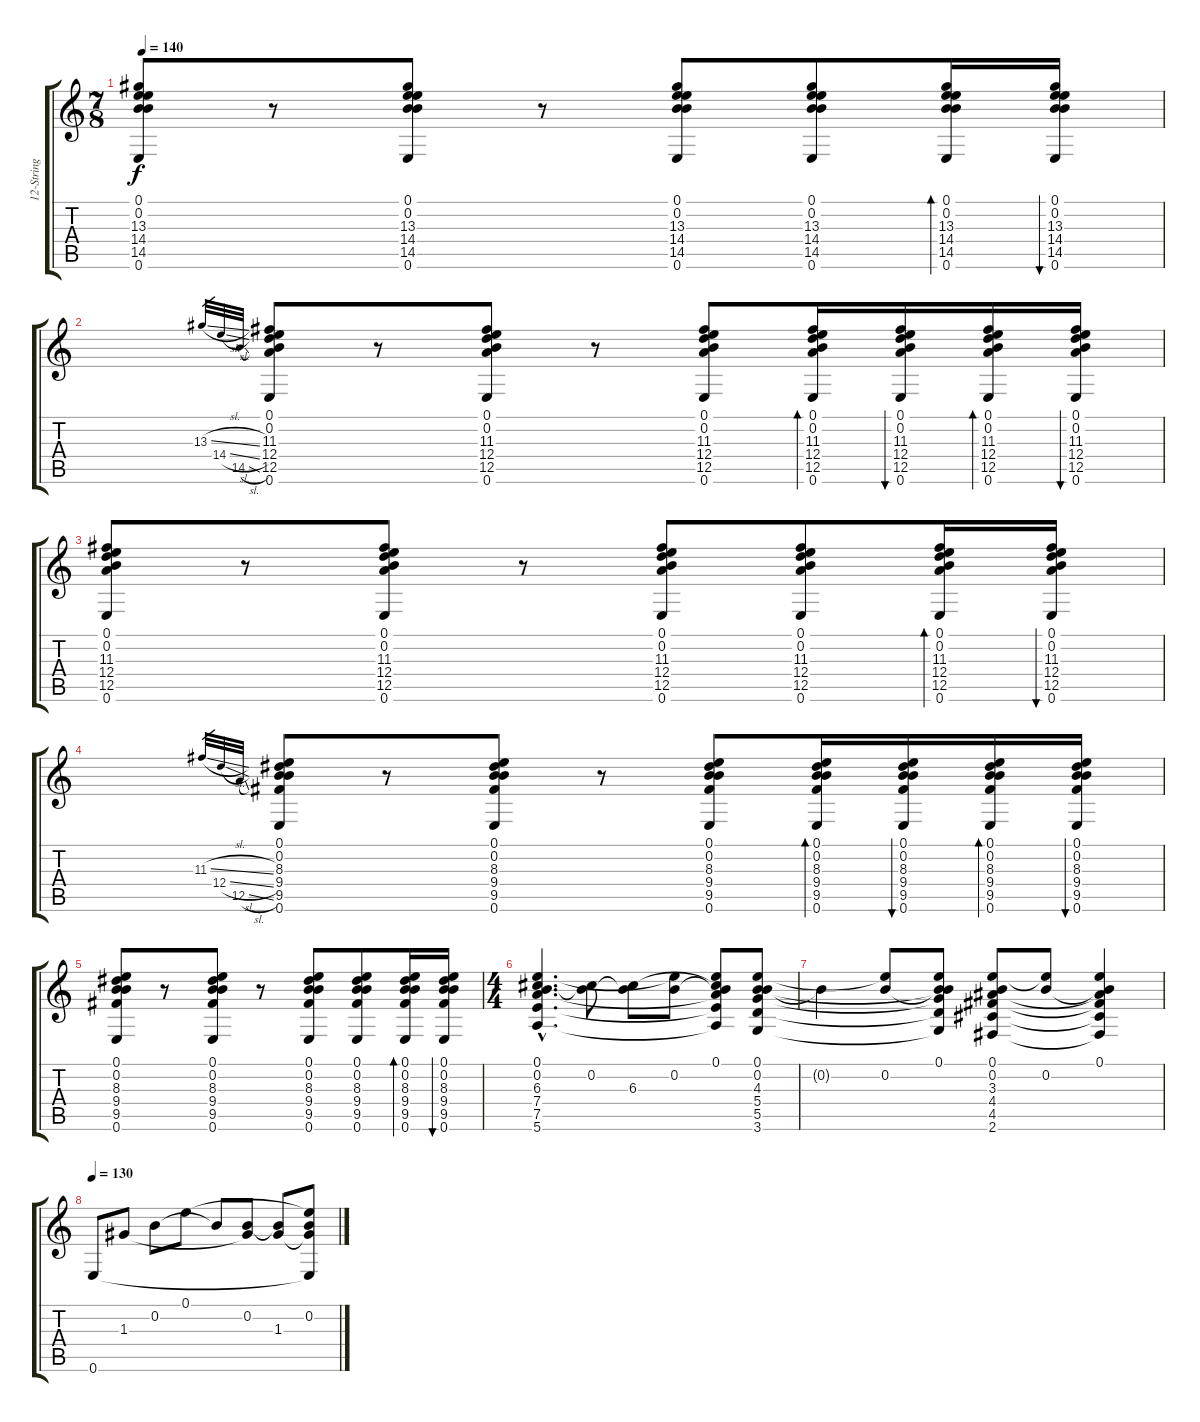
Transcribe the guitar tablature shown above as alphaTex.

\track ("12-String Electric" "12-String ") {instrument distortionguitar}
\staff {score tabs}
\tuning (E4 B3 G3 D3 A2 E2) {hide}
\ts (7 8)
\tempo 140
\clef g2
\ks c
(0.1 0.2 13.3 14.4 14.5 0.6).8{dy f} r.8 (0.1 0.2 13.3 14.4 14.5 0.6).8 r.8 (0.1 0.2 13.3 14.4 14.5 0.6).8 (0.1 0.2 13.3 14.4 14.5 0.6).8 (0.1 0.2 13.3 14.4 14.5 0.6).16{bd 60} (0.1 0.2 13.3 14.4 14.5 0.6).16{bu 60} |
13.3{sl}.32{gr} 14.4{sl}.32{gr} 14.5{sl}.32{gr} (0.1 0.2 11.3 12.4 12.5 0.6).8 r.8 (0.1 0.2 11.3 12.4 12.5 0.6).8 r.8 (0.1 0.2 11.3 12.4 12.5 0.6).8 (0.1 0.2 11.3 12.4 12.5 0.6).16{bd 30} (0.1 0.2 11.3 12.4 12.5 0.6).16{bu 30} (0.1 0.2 11.3 12.4 12.5 0.6).16{bd 30} (0.1 0.2 11.3 12.4 12.5 0.6).16{bu 30} |
(0.1 0.2 11.3 12.4 12.5 0.6).8 r.8 (0.1 0.2 11.3 12.4 12.5 0.6).8 r.8 (0.1 0.2 11.3 12.4 12.5 0.6).8 (0.1 0.2 11.3 12.4 12.5 0.6).8 (0.1 0.2 11.3 12.4 12.5 0.6).16{bd 60} (0.1 0.2 11.3 12.4 12.5 0.6).16{bu 60} |
11.3{sl}.32{gr} 12.4{sl}.32{gr} 12.5{sl}.32{gr} (0.1 0.2 8.3 9.4 9.5 0.6).8 r.8 (0.1 0.2 8.3 9.4 9.5 0.6).8 r.8 (0.1 0.2 8.3 9.4 9.5 0.6).8 (0.1 0.2 8.3 9.4 9.5 0.6).16{bd 30} (0.1 0.2 8.3 9.4 9.5 0.6).16{bu 30} (0.1 0.2 8.3 9.4 9.5 0.6).16{bd 30} (0.1 0.2 8.3 9.4 9.5 0.6).16{bu 30} |
(0.1 0.2 8.3 9.4 9.5 0.6).8 r.8 (0.1 0.2 8.3 9.4 9.5 0.6).8 r.8 (0.1 0.2 8.3 9.4 9.5 0.6).8 (0.1 0.2 8.3 9.4 9.5 0.6).8 (0.1 0.2 8.3 9.4 9.5 0.6).16{bd 60} (0.1 0.2 8.3 9.4 9.5 0.6).16{bu 60} |
\ts (4 4)
(0.1{hac} 0.2{hac} 6.3{hac} 7.4{hac} 7.5{hac} 5.6{hac}).4{d balance 11} (0.2 6.3{t}).8 (0.2{t} 6.3).8 (0.1{t} 0.2).8 (0.1 0.2{t} 6.3{t} 7.4{t} 7.5{t} 5.6{t}).8 (0.1 0.2 4.3 5.4 5.5 3.6).8 |
0.2{t}.4 (0.1{t} 0.2).8 (0.1 0.2{t} 4.3{t} 5.4{t} 5.5{t} 3.6{t}).8 (0.1 0.2 3.3 4.4 4.5 2.6).8 (0.1{t} 0.2).8 (0.1 0.2{t} 3.3{t} 4.4{t} 4.5{t} 2.6{t}).4 |
\tempo 130
0.6.8 1.3.8 0.2.8 0.1.8 0.2{t}.8 (0.2 1.3{t}).8 (0.2{t} 1.3).8 (0.1{t} 0.2 1.3{t} 0.6{t}).8
